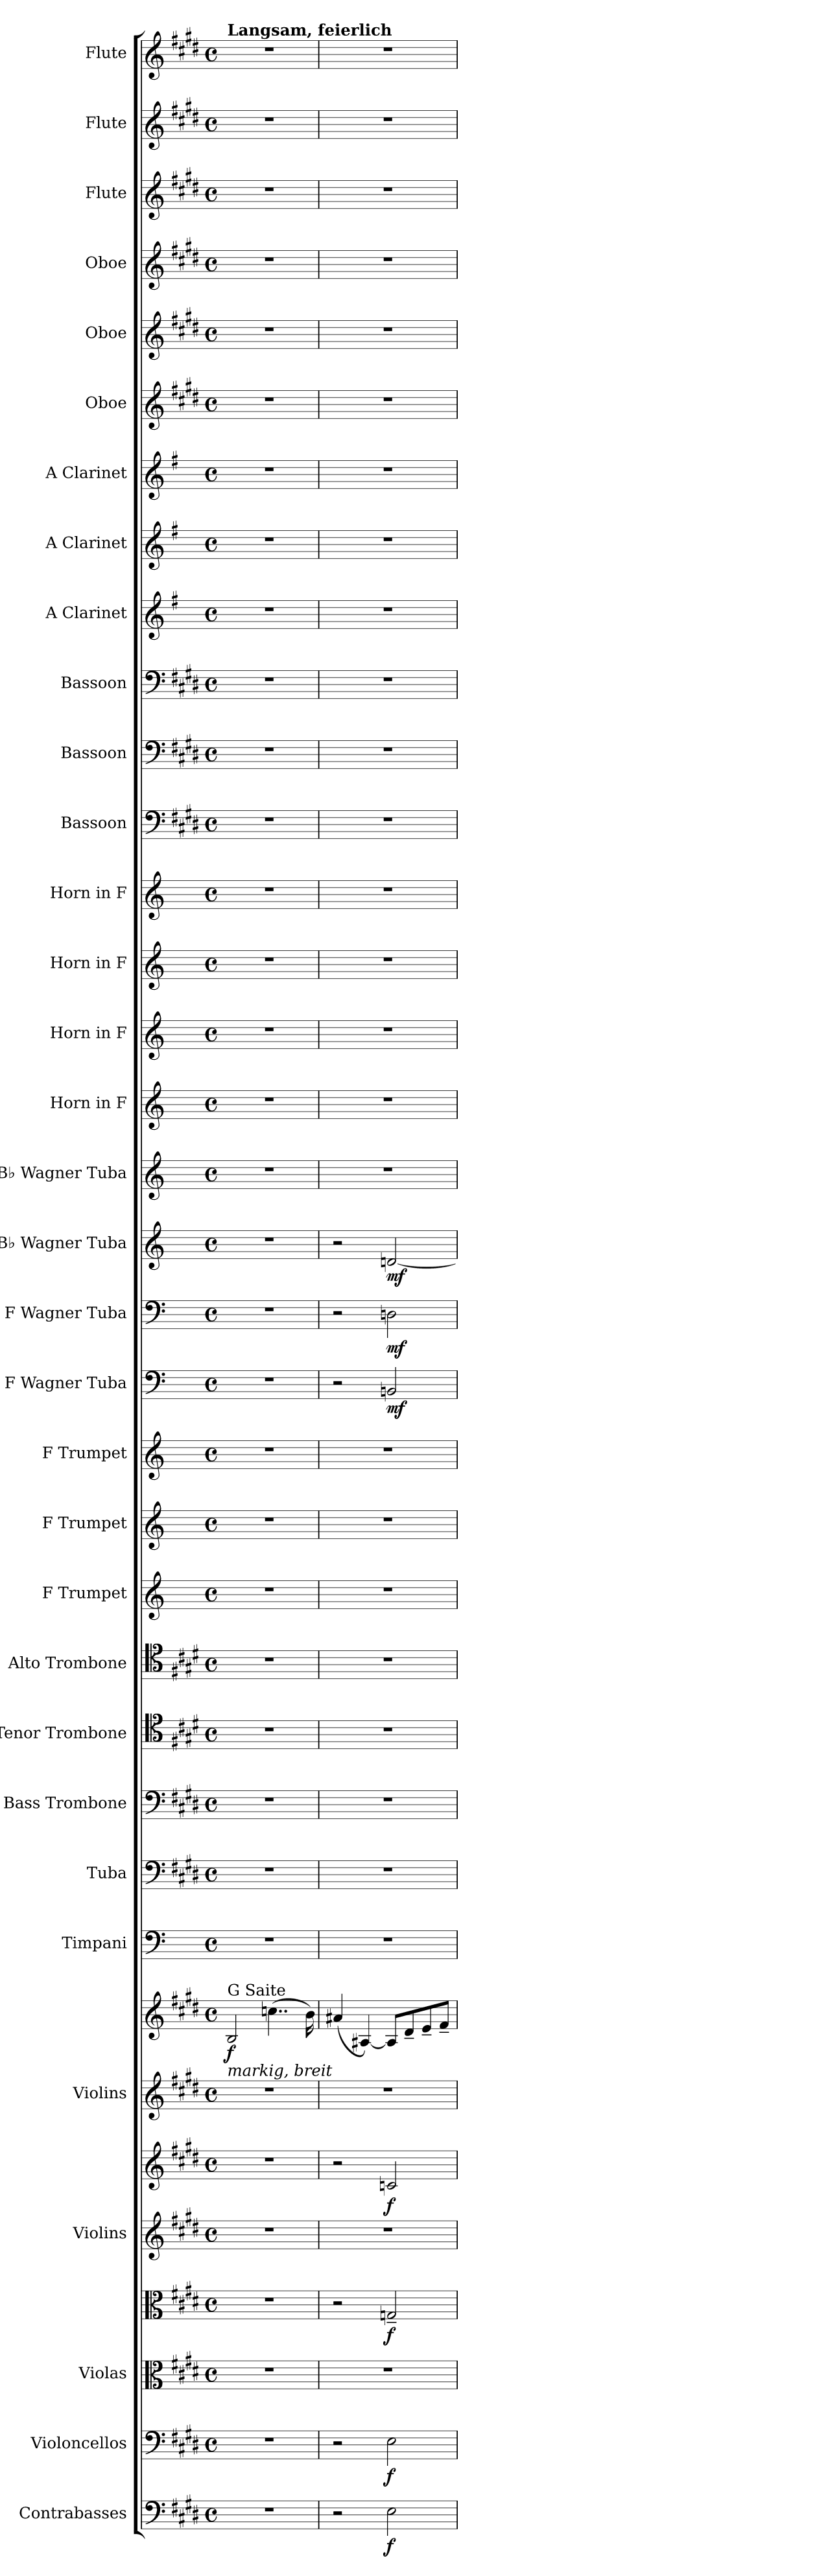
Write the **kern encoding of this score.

**kern	**dynam	**kern	**dynam	**kern	**kern	**dynam	**kern	**kern	**dynam	**kern	**kern	**dynam	**kern	**kern	**kern	**kern	**kern	**kern	**kern	**kern	**kern	**dynam	**kern	**dynam	**kern	**dynam	**kern	**kern	**kern	**kern	**kern	**kern	**kern	**kern	**kern	**kern	**kern	**kern	**kern	**kern	**kern	**kern	**kern
*part33	*part33	*part32	*part32	*part31	*part31	*part31	*part30	*part30	*part30	*part29	*part29	*part29	*part28	*part27	*part26	*part25	*part24	*part23	*part22	*part21	*part20	*part20	*part19	*part19	*part18	*part18	*part17	*part16	*part15	*part14	*part13	*part12	*part11	*part10	*part9	*part8	*part7	*part6	*part5	*part4	*part3	*part2	*part1
*staff36	*staff36	*staff35	*staff35	*staff34	*staff33	*staff33/34	*staff32	*staff31	*staff31/32	*staff30	*staff29	*staff29/30	*staff28	*staff27	*staff26	*staff25	*staff24	*staff23	*staff22	*staff21	*staff20	*staff20	*staff19	*staff19	*staff18	*staff18	*staff17	*staff16	*staff15	*staff14	*staff13	*staff12	*staff11	*staff10	*staff9	*staff8	*staff7	*staff6	*staff5	*staff4	*staff3	*staff2	*staff1
*I"Contrabasses	*	*I"Violoncellos	*	*I"Violas	*	*	*I"Violins	*	*	*I"Violins	*	*	*I"Timpani	*I"Tuba	*I"Bass Trombone	*I"Tenor Trombone	*I"Alto Trombone	*I"F Trumpet	*I"F Trumpet	*I"F Trumpet	*I"F Wagner Tuba	*	*I"F Wagner Tuba	*	*I"B♭ Wagner Tuba	*	*I"B♭ Wagner Tuba	*I"Horn in F	*I"Horn in F	*I"Horn in F	*I"Horn in F	*I"Bassoon	*I"Bassoon	*I"Bassoon	*I"A Clarinet	*I"A Clarinet	*I"A Clarinet	*I"Oboe	*I"Oboe	*I"Oboe	*I"Flute	*I"Flute	*I"Flute
*I'Cbs.	*	*I'Vcs.	*	*I'Vlas.	*	*	*I'Vlns.	*	*	*I'Vlns.	*	*	*I'Timp.	*I'Tba.	*I'B. Tbn.	*I'T. Tbn.	*I'A. Tbn.	*I'F Tpt.	*I'F Tpt.	*I'F Tpt.	*I'F Wag. Tu.	*	*I'F Wag. Tu.	*	*I'B♭ Wag. Tu.	*	*I'B♭ Wag. Tu.	*	*	*	*	*I'Bsn.	*I'Bsn.	*I'Bsn.	*I'A Cl.	*I'A Cl.	*I'A Cl.	*I'Ob.	*I'Ob.	*I'Ob.	*I'Fl.	*I'Fl.	*I'Fl.
*clefF4	*	*clefF4	*	*clefC3	*clefC3	*	*clefG2	*clefG2	*	*clefG2	*clefG2	*	*clefF4	*clefF4	*clefF4	*clefC4	*clefC4	*clefG2	*clefG2	*clefG2	*clefF4	*	*clefF4	*	*clefG2	*	*clefG2	*clefG2	*clefG2	*clefG2	*clefG2	*clefF4	*clefF4	*clefF4	*clefG2	*clefG2	*clefG2	*clefG2	*clefG2	*clefG2	*clefG2	*clefG2	*clefG2
*ITrd7c12	*	*	*	*	*	*	*	*	*	*	*	*	*	*	*	*	*	*ITrd-3c-5	*ITrd-3c-5	*ITrd-3c-5	*ITrd4c7	*	*ITrd4c7	*	*ITrd1c2	*	*ITrd1c2	*ITrd4c7	*ITrd4c7	*ITrd4c7	*ITrd4c7	*	*	*	*ITrd2c3	*ITrd2c3	*ITrd2c3	*	*	*	*	*	*
*k[f#c#g#d#]	*	*k[f#c#g#d#]	*	*k[f#c#g#d#]	*k[f#c#g#d#]	*	*k[f#c#g#d#]	*k[f#c#g#d#]	*	*k[f#c#g#d#]	*k[f#c#g#d#]	*	*k[]	*k[f#c#g#d#]	*k[f#c#g#d#]	*k[f#c#g#d#]	*k[f#c#g#d#]	*k[b-]	*k[b-]	*k[b-]	*k[b-]	*	*k[b-]	*	*k[b-e-]	*	*k[b-e-]	*k[b-]	*k[b-]	*k[b-]	*k[b-]	*k[f#c#g#d#]	*k[f#c#g#d#]	*k[f#c#g#d#]	*k[f#c#g#d#]	*k[f#c#g#d#]	*k[f#c#g#d#]	*k[f#c#g#d#]	*k[f#c#g#d#]	*k[f#c#g#d#]	*k[f#c#g#d#]	*k[f#c#g#d#]	*k[f#c#g#d#]
*M4/4	*	*M4/4	*	*M4/4	*M4/4	*	*M4/4	*M4/4	*	*M4/4	*M4/4	*	*M4/4	*M4/4	*M4/4	*M4/4	*M4/4	*M4/4	*M4/4	*M4/4	*M4/4	*	*M4/4	*	*M4/4	*	*M4/4	*M4/4	*M4/4	*M4/4	*M4/4	*M4/4	*M4/4	*M4/4	*M4/4	*M4/4	*M4/4	*M4/4	*M4/4	*M4/4	*M4/4	*M4/4	*M4/4
*met(c)	*	*met(c)	*	*met(c)	*met(c)	*	*met(c)	*met(c)	*	*met(c)	*met(c)	*	*met(c)	*met(c)	*met(c)	*met(c)	*met(c)	*met(c)	*met(c)	*met(c)	*met(c)	*	*met(c)	*	*met(c)	*	*met(c)	*met(c)	*met(c)	*met(c)	*met(c)	*met(c)	*met(c)	*met(c)	*met(c)	*met(c)	*met(c)	*met(c)	*met(c)	*met(c)	*met(c)	*met(c)	*met(c)
=1	=1	=1	=1	=1	=1	=1	=1	=1	=1	=1	=1	=1	=1	=1	=1	=1	=1	=1	=1	=1	=1	=1	=1	=1	=1	=1	=1	=1	=1	=1	=1	=1	=1	=1	=1	=1	=1	=1	=1	=1	=1	=1	=1
!	!	!	!	!	!	!	!	!	!	!	!	!	!	!	!	!	!	!	!	!	!	!	!	!	!	!	!	!	!	!	!	!	!	!	!	!	!	!	!	!	!	!	!LO:TX:a:B:t=Langsam, feierlich
!	!	!	!	!	!	!	!	!	!	!	!LO:TX:a:t=G Saite	!	!	!	!	!	!	!	!	!	!	!	!	!	!	!	!	!	!	!	!	!	!	!	!	!	!	!	!	!	!	!	!
!	!	!	!	!	!	!	!	!	!	!	!LO:TX:b:i:t=markig, breit	!	!	!	!	!	!	!	!	!	!	!	!	!	!	!	!	!	!	!	!	!	!	!	!	!	!	!	!	!	!	!	!
!	!	!	!	!	!	!	!	!	!	!	!	!LO:DY:b	!	!	!	!	!	!	!	!	!	!	!	!	!	!	!	!	!	!	!	!	!	!	!	!	!	!	!	!	!	!	!
1r	.	1r	.	1r	1r	.	1r	1r	.	1r	2B/	f	1r	1r	1r	1r	1r	1r	1r	1r	1r	.	1r	.	1r	.	1r	1r	1r	1r	1r	1r	1r	1r	1r	1r	1r	1r	1r	1r	1r	1r	1r
.	.	.	.	.	.	.	.	.	.	.	(>4..ccn\	.	.	.	.	.	.	.	.	.	.	.	.	.	.	.	.	.	.	.	.	.	.	.	.	.	.	.	.	.	.	.	.
.	.	.	.	.	.	.	.	.	.	.	16b\)	.	.	.	.	.	.	.	.	.	.	.	.	.	.	.	.	.	.	.	.	.	.	.	.	.	.	.	.	.	.	.	.
=2	=2	=2	=2	=2	=2	=2	=2	=2	=2	=2	=2	=2	=2	=2	=2	=2	=2	=2	=2	=2	=2	=2	=2	=2	=2	=2	=2	=2	=2	=2	=2	=2	=2	=2	=2	=2	=2	=2	=2	=2	=2	=2	=2
2r	.	2r	.	1r	2r	.	1r	2r	.	1r	(<4a#X/	.	1r	1r	1r	1r	1r	1r	1r	1r	2r	.	2r	.	2r	.	1r	1r	1r	1r	1r	1r	1r	1r	1r	1r	1r	1r	1r	1r	1r	1r	1r
.	.	.	.	.	.	.	.	.	.	.	[4A#X/)	.	.	.	.	.	.	.	.	.	.	.	.	.	.	.	.	.	.	.	.	.	.	.	.	.	.	.	.	.	.	.	.
!	!LO:DY:b	!	!LO:DY:b	!	!	!LO:DY:b	!	!	!LO:DY:b	!	!	!	!	!	!	!	!	!	!	!	!	!LO:DY:b	!	!LO:DY:b	!	!LO:DY:b	!	!	!	!	!	!	!	!	!	!	!	!	!	!	!	!	!
2EE\	f	2E\	f	.	2Gn~/	f	.	2cn/	f	.	8A#/L]	.	.	.	.	.	.	.	.	.	2EEn/	mf	2GGn\	mf	[2cn/	mf	.	.	.	.	.	.	.	.	.	.	.	.	.	.	.	.	.
.	.	.	.	.	.	.	.	.	.	.	8d#~/	.	.	.	.	.	.	.	.	.	.	.	.	.	.	.	.	.	.	.	.	.	.	.	.	.	.	.	.	.	.	.	.
.	.	.	.	.	.	.	.	.	.	.	8e~/	.	.	.	.	.	.	.	.	.	.	.	.	.	.	.	.	.	.	.	.	.	.	.	.	.	.	.	.	.	.	.	.
.	.	.	.	.	.	.	.	.	.	.	8f#~/J	.	.	.	.	.	.	.	.	.	.	.	.	.	.	.	.	.	.	.	.	.	.	.	.	.	.	.	.	.	.	.	.
=	=	=	=	=	=	=	=	=	=	=	=	=	=	=	=	=	=	=	=	=	=	=	=	=	=	=	=	=	=	=	=	=	=	=	=	=	=	=	=	=	=	=	=
*-	*-	*-	*-	*-	*-	*-	*-	*-	*-	*-	*-	*-	*-	*-	*-	*-	*-	*-	*-	*-	*-	*-	*-	*-	*-	*-	*-	*-	*-	*-	*-	*-	*-	*-	*-	*-	*-	*-	*-	*-	*-	*-	*-
